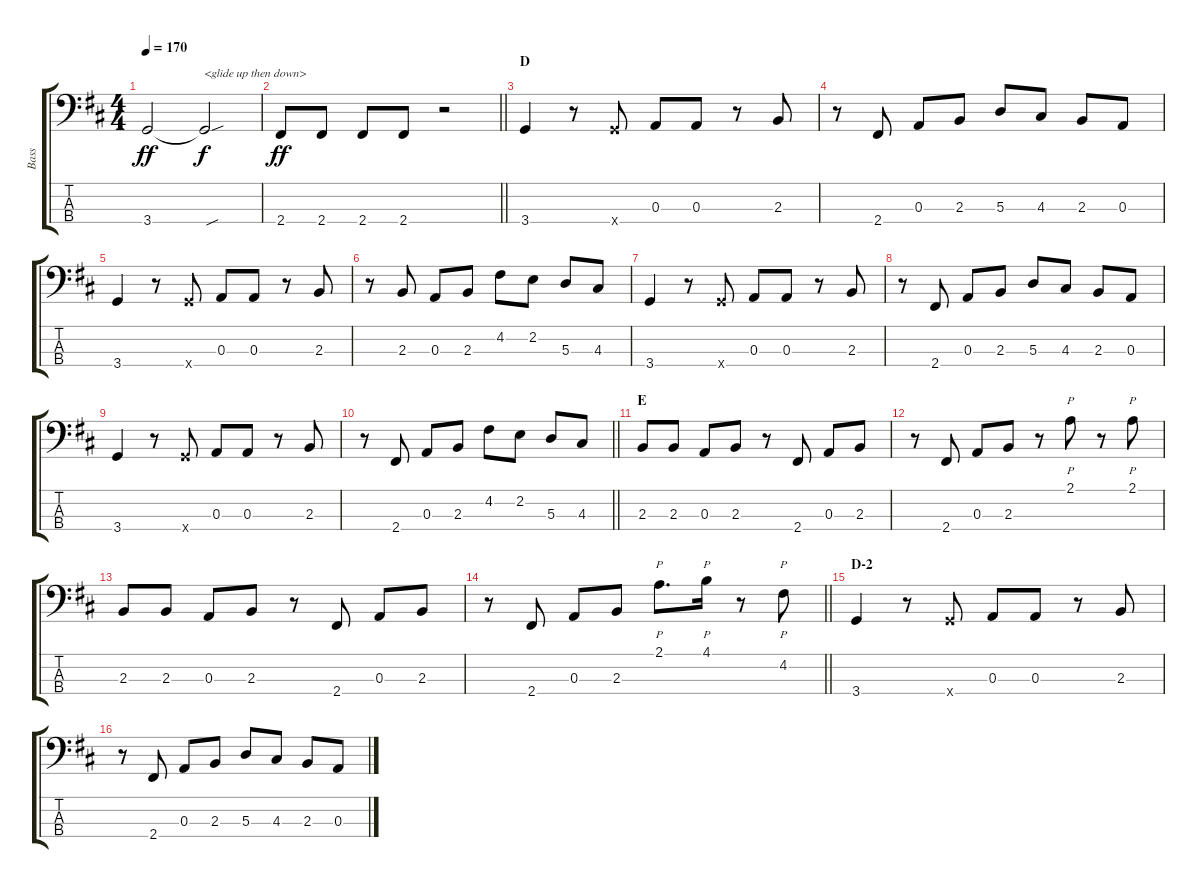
\track ("Bass" "Bass") {instrument electricbassfinger}
\staff {score tabs}
\tuning (G2 D2 A1 E1) {hide}
\ts (4 4)
\tempo 170
\clef f4
\ks d
3.4.2{dy ff} 3.4{sou t}.2{txt "<glide up then down>" dy f} |
\barLineRight lightlight
2.4.8{dy ff} 2.4.8 2.4.8 2.4.8 r.2 |
\section ("" "D")
3.4.4 r.8 3.4{x}.8 0.3.8 0.3.8 r.8 2.3.8 |
r.8 2.4.8 0.3.8 2.3.8 5.3.8 4.3.8 2.3.8 0.3.8 |
3.4.4 r.8 3.4{x}.8 0.3.8 0.3.8 r.8 2.3.8 |
r.8 2.3.8 0.3.8 2.3.8 4.2.8 2.2.8 5.3.8 4.3.8 |
3.4.4 r.8 3.4{x}.8 0.3.8 0.3.8 r.8 2.3.8 |
r.8 2.4.8 0.3.8 2.3.8 5.3.8 4.3.8 2.3.8 0.3.8 |
3.4.4 r.8 3.4{x}.8 0.3.8 0.3.8 r.8 2.3.8 |
\barLineRight lightlight
r.8 2.4.8 0.3.8 2.3.8 4.2.8 2.2.8 5.3.8 4.3.8 |
\section ("" "E")
2.3.8 2.3.8 0.3.8 2.3.8 r.8 2.4.8 0.3.8 2.3.8 |
r.8 2.4.8 0.3.8 2.3.8 r.8 2.1.8{p instrument slapbass1} r.8 2.1.8{p} |
2.3.8{instrument electricbassfinger} 2.3.8 0.3.8 2.3.8 r.8 2.4.8 0.3.8 2.3.8 |
\barLineRight lightlight
r.8 2.4.8 0.3.8 2.3.8 2.1.8{p d instrument slapbass1} 4.1.16{p} r.8 4.2.8{p} |
\section ("" "D-2")
3.4.4{instrument electricbassfinger} r.8 3.4{x}.8 0.3.8 0.3.8 r.8 2.3.8 |
r.8 2.4.8 0.3.8 2.3.8 5.3.8 4.3.8 2.3.8 0.3.8
